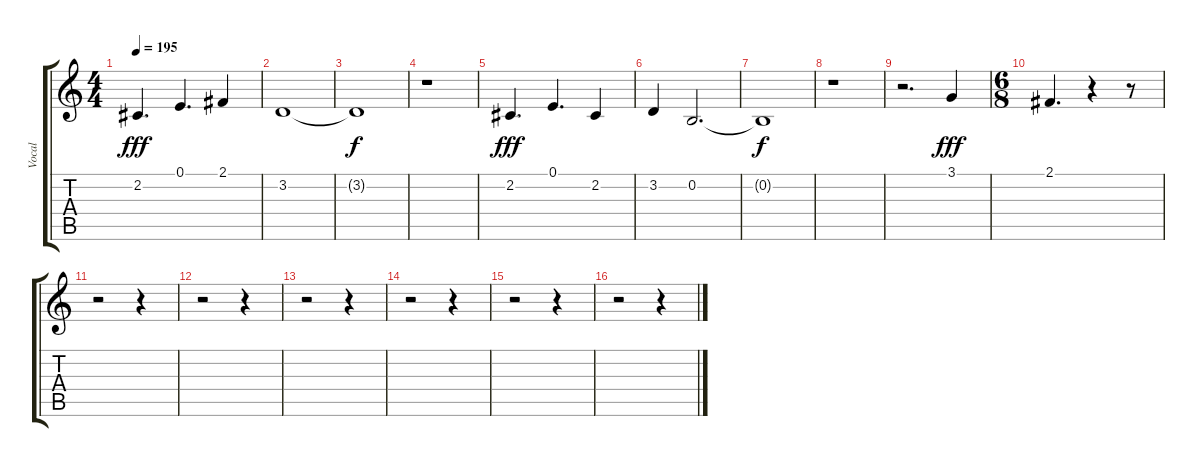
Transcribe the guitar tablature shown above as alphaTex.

\track ("Vocal" "Vocal") {instrument flute}
\staff {score tabs}
\tuning (E4 B3 G3 D3 A2 E2) {hide}
\ts (4 4)
\tempo 195
\clef g2
\ks c
2.2.4{d dy fff} 0.1.4{d} 2.1.4 |
3.2.1 |
3.2{t}.1{dy f} |
r.1 |
2.2.4{d dy fff} 0.1.4{d} 2.2.4 |
3.2.4 0.2.2{d} |
0.2{t}.1{dy f} |
r.1 |
r.2{d} 3.1.4{dy fff} |
\ts (6 8)
2.1.4{d} r.4 r.8 |
r.2 r.4 |
r.2 r.4 |
r.2 r.4 |
r.2 r.4 |
r.2 r.4 |
r.2 r.4
